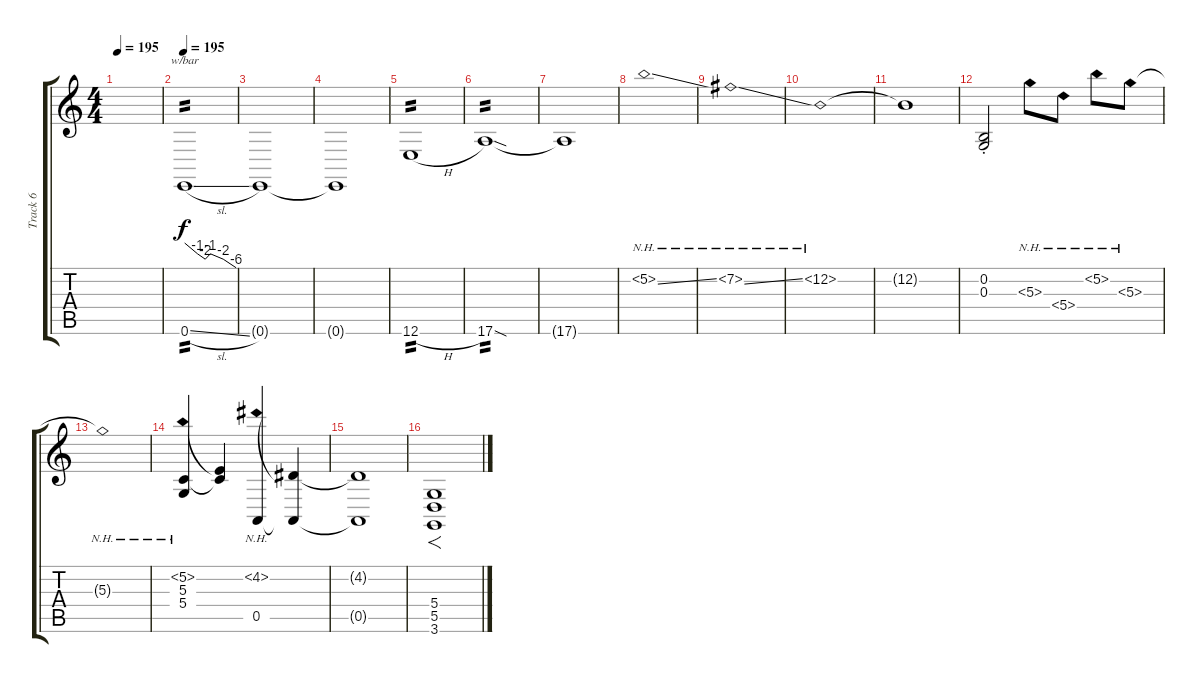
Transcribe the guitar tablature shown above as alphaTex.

\track ("Track 6" "Track 6") {instrument lead2sawtooth}
\staff {score tabs}
\tuning (E4 B3 G3 D3 A2 E2) {hide}
\ts (4 4)
\tempo 195
\tempo 95
\tempo 195
\clef g2
\ks c
|
\tempo 195
0.6{sl}.1{tbe (custom default 0 0 15 -4 24 -8 30 -4 45 -8 60 -24) tp 2} |
0.6{t}.1 |
0.6{t}.1 |
12.6{h}.1{tp 2} |
17.6{sod}.1{tp 2} |
17.6{t}.1 |
5.2{nh ss}.1 |
7.2{nh ss}.1 |
12.2{nh}.1 |
12.2{t}.1 |
(0.2 0.3{st}).2 5.3{nh}.8 5.4{nh}.8 5.2{nh}.8 5.3{nh}.8 |
5.3{nh t}.1 |
(5.2{nh} 5.3 5.4).4 (5.2{t} 5.3{t}).4 (4.2{nh} 0.5).4 (4.2{t} 0.5{t}).4 |
(4.2{t} 0.5{t}).1 |
(5.4{h} 5.5{h} 3.6{h}).1{f}
